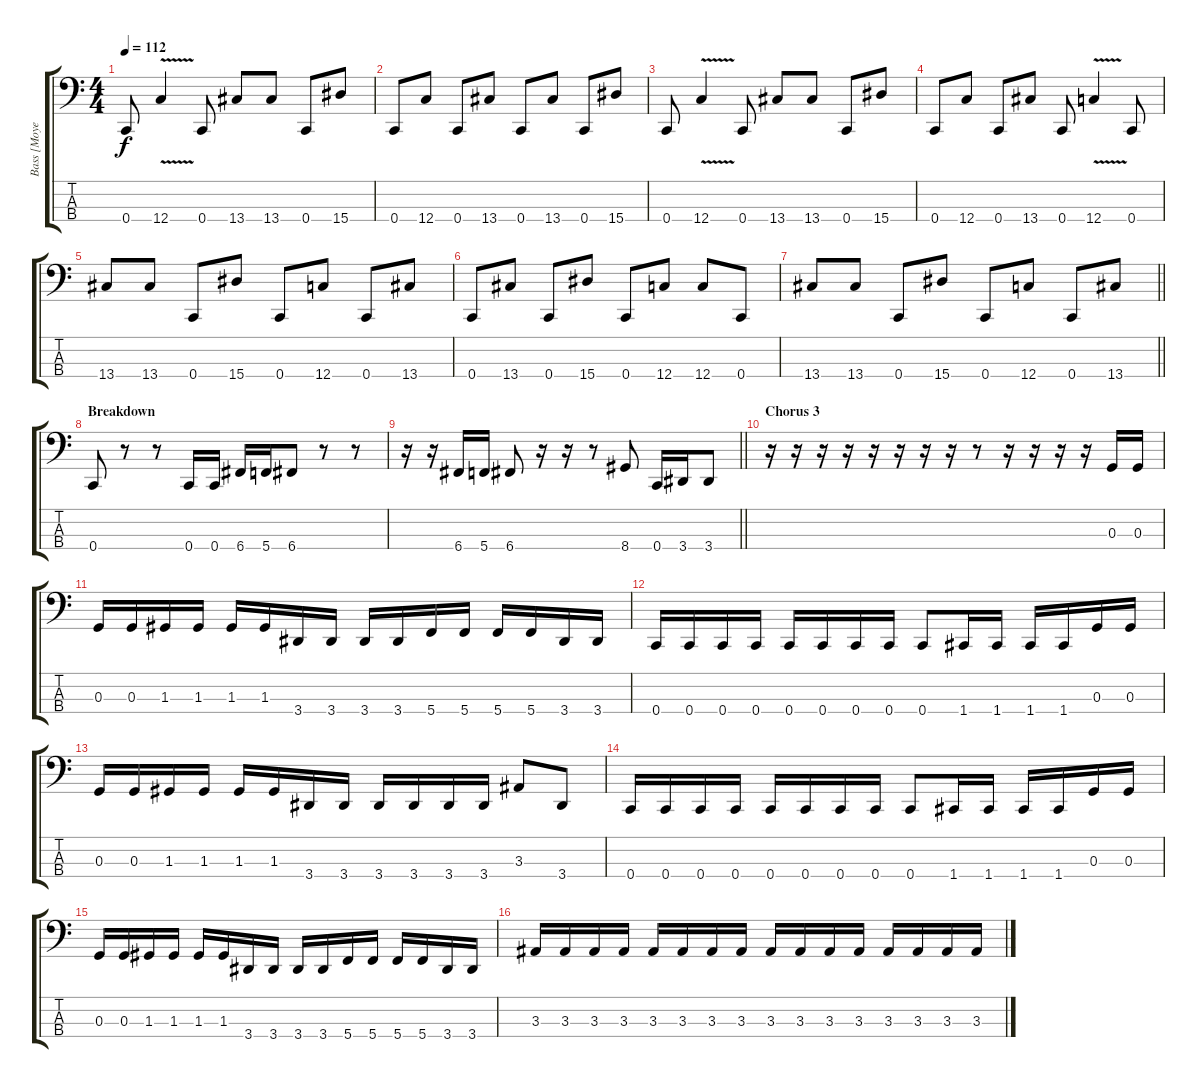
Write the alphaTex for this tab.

\track ("Bass [Moyer]" "Bass [Moye") {instrument electricbassfinger}
\staff {score tabs}
\tuning (F2 C2 G1 C1) {hide}
\ts (4 4)
\tempo 112
\clef f4
\ks c
0.4.8{dy f} 12.4{v}.4 0.4.8 13.4.8 13.4.8 0.4.8 15.4.8 |
0.4.8 12.4.8 0.4.8 13.4.8 0.4.8 13.4.8 0.4.8 15.4.8 |
0.4.8 12.4{v}.4 0.4.8 13.4.8 13.4.8 0.4.8 15.4.8 |
0.4.8 12.4.8 0.4.8 13.4.8 0.4.8 12.4{v}.4 0.4.8 |
13.4.8 13.4.8 0.4.8 15.4.8 0.4.8 12.4.8 0.4.8 13.4.8 |
0.4.8 13.4.8 0.4.8 15.4.8 0.4.8 12.4.8 12.4.8 0.4.8 |
\barLineRight lightlight
13.4.8 13.4.8 0.4.8 15.4.8 0.4.8 12.4.8 0.4.8 13.4.8 |
\section ("" "Breakdown")
0.4.8 r.8 r.8 0.4.16 0.4.16 6.4.16 5.4.16 6.4.8 r.8 r.8 |
\barLineRight lightlight
r.16 r.16 6.4.16 5.4.16 6.4.8 r.16 r.16 r.8 8.4.8 0.4.16 3.4.16 3.4.8 |
\section ("" "Chorus 3")
r.16 r.16 r.16 r.16 r.16 r.16 r.16 r.16 r.8 r.16 r.16 r.16 r.16 0.3.16 0.3.16 |
0.3.16 0.3.16 1.3.16 1.3.16 1.3.16 1.3.16 3.4.16 3.4.16 3.4.16 3.4.16 5.4.16 5.4.16 5.4.16 5.4.16 3.4.16 3.4.16 |
0.4.16 0.4.16 0.4.16 0.4.16 0.4.16 0.4.16 0.4.16 0.4.16 0.4.8 1.4.16 1.4.16 1.4.16 1.4.16 0.3.16 0.3.16 |
0.3.16 0.3.16 1.3.16 1.3.16 1.3.16 1.3.16 3.4.16 3.4.16 3.4.16 3.4.16 3.4.16 3.4.16 3.3.8 3.4.8 |
0.4.16 0.4.16 0.4.16 0.4.16 0.4.16 0.4.16 0.4.16 0.4.16 0.4.8 1.4.16 1.4.16 1.4.16 1.4.16 0.3.16 0.3.16 |
0.3.16 0.3.16 1.3.16 1.3.16 1.3.16 1.3.16 3.4.16 3.4.16 3.4.16 3.4.16 5.4.16 5.4.16 5.4.16 5.4.16 3.4.16 3.4.16 |
3.3.16 3.3.16 3.3.16 3.3.16 3.3.16 3.3.16 3.3.16 3.3.16 3.3.16 3.3.16 3.3.16 3.3.16 3.3.16 3.3.16 3.3.16 3.3.16
